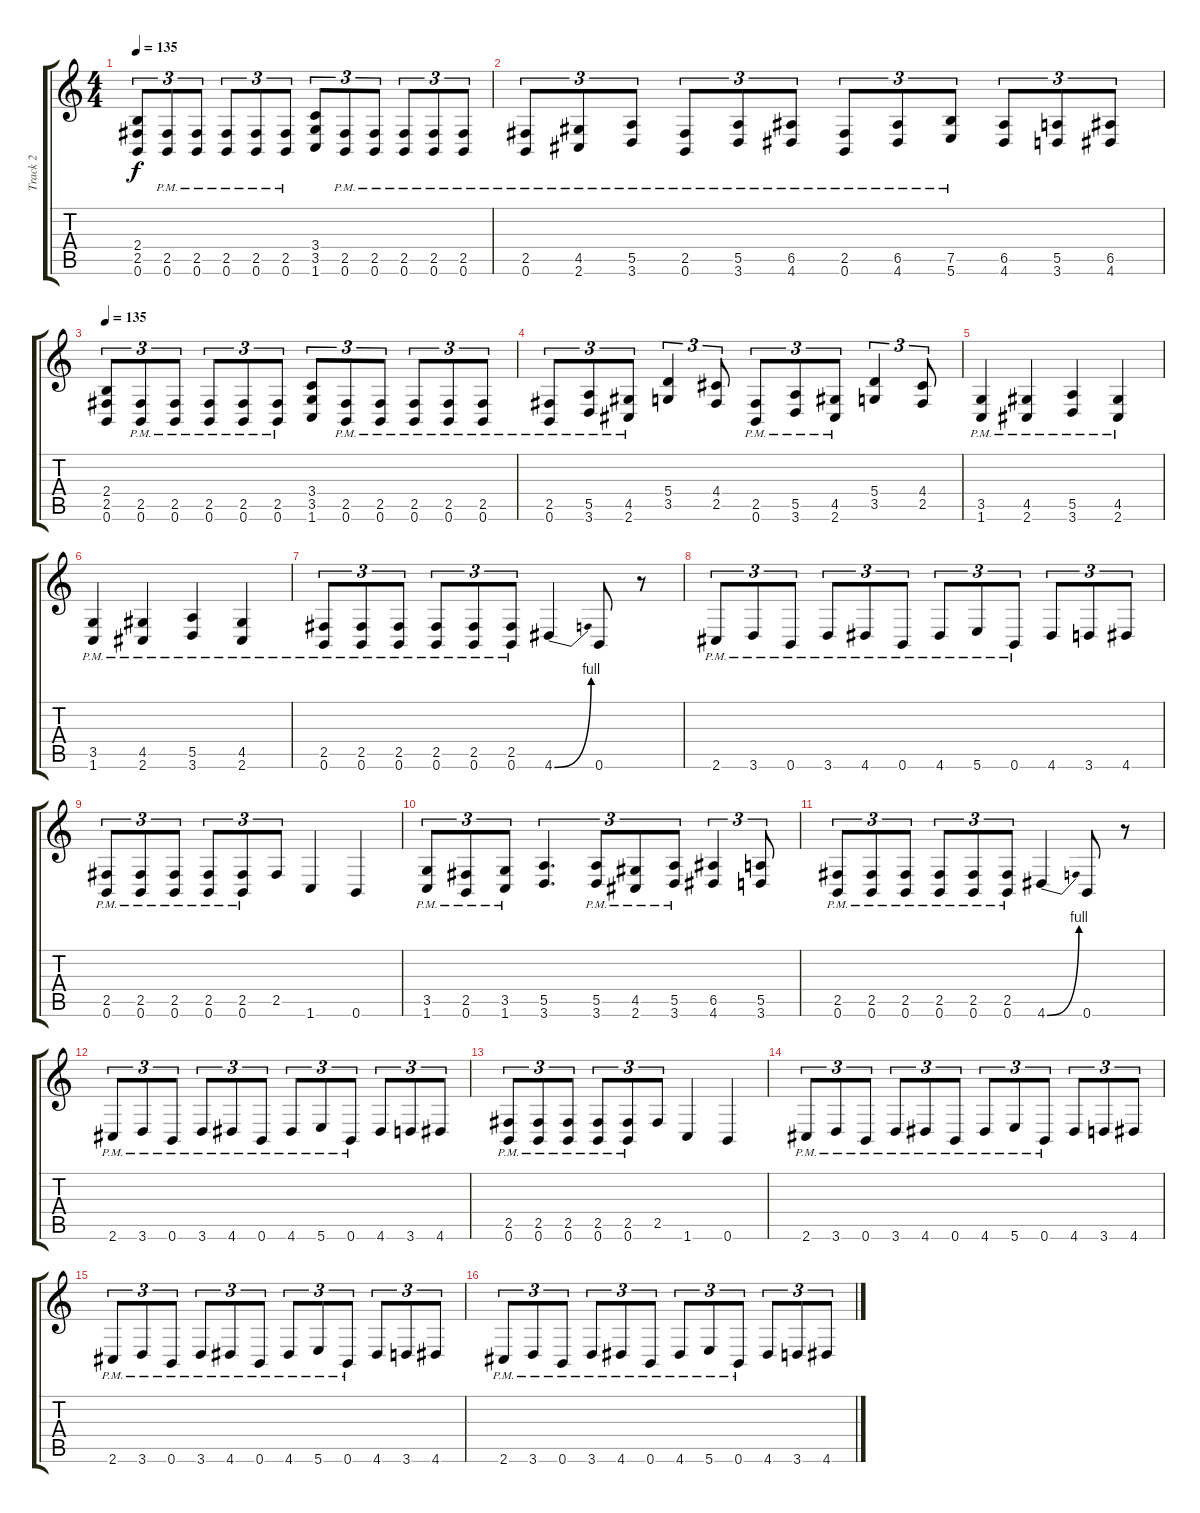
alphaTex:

\track ("Track 2" "Track 2") {instrument distortionguitar}
\staff {score tabs}
\tuning (B3 Gb3 D3 A2 E2 B1) {hide}
\ts (4 4)
\tempo 135
\clef g2
\ks c
(2.4 2.5 0.6).8{tu (3 2) dy f} (2.5{pm} 0.6{pm}).8{tu (3 2)} (2.5{pm} 0.6{pm}).8{tu (3 2)} (2.5{pm} 0.6{pm}).8{tu (3 2)} (2.5{pm} 0.6{pm}).8{tu (3 2)} (2.5{pm} 0.6{pm}).8{tu (3 2)} (3.4 3.5 1.6).8{tu (3 2)} (2.5{pm} 0.6{pm}).8{tu (3 2)} (2.5{pm} 0.6{pm}).8{tu (3 2)} (2.5{pm} 0.6{pm}).8{tu (3 2)} (2.5{pm} 0.6{pm}).8{tu (3 2)} (2.5{pm} 0.6{pm}).8{tu (3 2)} |
(2.5{pm} 0.6{pm}).8{tu (3 2)} (4.5{pm} 2.6{pm}).8{tu (3 2)} (5.5{pm} 3.6{pm}).8{tu (3 2)} (2.5{pm} 0.6{pm}).8{tu (3 2)} (5.5{pm} 3.6{pm}).8{tu (3 2)} (6.5{pm} 4.6{pm}).8{tu (3 2)} (2.5{pm} 0.6{pm}).8{tu (3 2)} (6.5{pm} 4.6{pm}).8{tu (3 2)} (7.5{pm} 5.6{pm}).8{tu (3 2)} (6.5 4.6).8{tu (3 2)} (5.5 3.6).8{tu (3 2)} (6.5 4.6).8{tu (3 2)} |
\tempo 135
(2.4 2.5 0.6).8{tu (3 2)} (2.5{pm} 0.6{pm}).8{tu (3 2)} (2.5{pm} 0.6{pm}).8{tu (3 2)} (2.5{pm} 0.6{pm}).8{tu (3 2)} (2.5{pm} 0.6{pm}).8{tu (3 2)} (2.5{pm} 0.6{pm}).8{tu (3 2)} (3.4 3.5 1.6).8{tu (3 2)} (2.5{pm} 0.6{pm}).8{tu (3 2)} (2.5{pm} 0.6{pm}).8{tu (3 2)} (2.5{pm} 0.6{pm}).8{tu (3 2)} (2.5{pm} 0.6{pm}).8{tu (3 2)} (2.5{pm} 0.6{pm}).8{tu (3 2)} |
(2.5{pm} 0.6{pm}).8{tu (3 2)} (5.5{pm} 3.6{pm}).8{tu (3 2)} (4.5{pm} 2.6{pm}).8{tu (3 2)} (5.4 3.5).4{tu (3 2)} (4.4 2.5).8{tu (3 2)} (2.5{pm} 0.6{pm}).8{tu (3 2)} (5.5{pm} 3.6{pm}).8{tu (3 2)} (4.5{pm} 2.6{pm}).8{tu (3 2)} (5.4 3.5).4{tu (3 2)} (4.4 2.5).8{tu (3 2)} |
(3.5{pm} 1.6{pm}).4 (4.5{pm} 2.6{pm}).4 (5.5{pm} 3.6{pm}).4 (4.5{pm} 2.6{pm}).4 |
(3.5{pm} 1.6{pm}).4 (4.5{pm} 2.6{pm}).4 (5.5{pm} 3.6{pm}).4 (4.5{pm} 2.6{pm}).4 |
(2.5{pm} 0.6{pm}).8{tu (3 2)} (2.5{pm} 0.6{pm}).8{tu (3 2)} (2.5{pm} 0.6{pm}).8{tu (3 2)} (2.5{pm} 0.6{pm}).8{tu (3 2)} (2.5{pm} 0.6{pm}).8{tu (3 2)} (2.5{pm} 0.6{pm}).8{tu (3 2)} 4.6{be (bend 0 0 60 4)}.4{instrument guitarharmonics} 0.6.8{instrument distortionguitar} r.8 |
2.6{pm}.8{tu (3 2)} 3.6{pm}.8{tu (3 2)} 0.6{pm}.8{tu (3 2)} 3.6{pm}.8{tu (3 2)} 4.6{pm}.8{tu (3 2)} 0.6{pm}.8{tu (3 2)} 4.6{pm}.8{tu (3 2)} 5.6{pm}.8{tu (3 2)} 0.6{pm}.8{tu (3 2)} 4.6.8{tu (3 2)} 3.6.8{tu (3 2)} 4.6.8{tu (3 2)} |
(2.5{pm} 0.6{pm}).8{tu (3 2)} (2.5{pm} 0.6{pm}).8{tu (3 2)} (2.5{pm} 0.6{pm}).8{tu (3 2)} (2.5{pm} 0.6{pm}).8{tu (3 2)} (2.5{pm} 0.6{pm}).8{tu (3 2)} 2.5.8{tu (3 2)} 1.6.4 0.6.4 |
(3.5{pm} 1.6{pm}).8{tu (3 2)} (2.5{pm} 0.6{pm}).8{tu (3 2)} (3.5{pm} 1.6{pm}).8{tu (3 2)} (5.5 3.6).4{d tu (3 2)} (5.5{pm} 3.6{pm}).8{tu (3 2)} (4.5{pm} 2.6{pm}).8{tu (3 2)} (5.5{pm} 3.6{pm}).8{tu (3 2)} (6.5 4.6).4{tu (3 2)} (5.5 3.6).8{tu (3 2)} |
(2.5{pm} 0.6{pm}).8{tu (3 2)} (2.5{pm} 0.6{pm}).8{tu (3 2)} (2.5{pm} 0.6{pm}).8{tu (3 2)} (2.5{pm} 0.6{pm}).8{tu (3 2)} (2.5{pm} 0.6{pm}).8{tu (3 2)} (2.5{pm} 0.6{pm}).8{tu (3 2)} 4.6{be (bend 0 0 60 4)}.4{instrument guitarharmonics} 0.6.8{instrument distortionguitar} r.8 |
2.6{pm}.8{tu (3 2)} 3.6{pm}.8{tu (3 2)} 0.6{pm}.8{tu (3 2)} 3.6{pm}.8{tu (3 2)} 4.6{pm}.8{tu (3 2)} 0.6{pm}.8{tu (3 2)} 4.6{pm}.8{tu (3 2)} 5.6{pm}.8{tu (3 2)} 0.6{pm}.8{tu (3 2)} 4.6.8{tu (3 2)} 3.6.8{tu (3 2)} 4.6.8{tu (3 2)} |
(2.5{pm} 0.6{pm}).8{tu (3 2)} (2.5{pm} 0.6{pm}).8{tu (3 2)} (2.5{pm} 0.6{pm}).8{tu (3 2)} (2.5{pm} 0.6{pm}).8{tu (3 2)} (2.5{pm} 0.6{pm}).8{tu (3 2)} 2.5.8{tu (3 2)} 1.6.4 0.6.4 |
2.6{pm}.8{tu (3 2)} 3.6{pm}.8{tu (3 2)} 0.6{pm}.8{tu (3 2)} 3.6{pm}.8{tu (3 2)} 4.6{pm}.8{tu (3 2)} 0.6{pm}.8{tu (3 2)} 4.6{pm}.8{tu (3 2)} 5.6{pm}.8{tu (3 2)} 0.6{pm}.8{tu (3 2)} 4.6.8{tu (3 2)} 3.6.8{tu (3 2)} 4.6.8{tu (3 2)} |
2.6{pm}.8{tu (3 2)} 3.6{pm}.8{tu (3 2)} 0.6{pm}.8{tu (3 2)} 3.6{pm}.8{tu (3 2)} 4.6{pm}.8{tu (3 2)} 0.6{pm}.8{tu (3 2)} 4.6{pm}.8{tu (3 2)} 5.6{pm}.8{tu (3 2)} 0.6{pm}.8{tu (3 2)} 4.6.8{tu (3 2)} 3.6.8{tu (3 2)} 4.6.8{tu (3 2)} |
2.6{pm}.8{tu (3 2)} 3.6{pm}.8{tu (3 2)} 0.6{pm}.8{tu (3 2)} 3.6{pm}.8{tu (3 2)} 4.6{pm}.8{tu (3 2)} 0.6{pm}.8{tu (3 2)} 4.6{pm}.8{tu (3 2)} 5.6{pm}.8{tu (3 2)} 0.6{pm}.8{tu (3 2)} 4.6.8{tu (3 2)} 3.6.8{tu (3 2)} 4.6.8{tu (3 2)}
